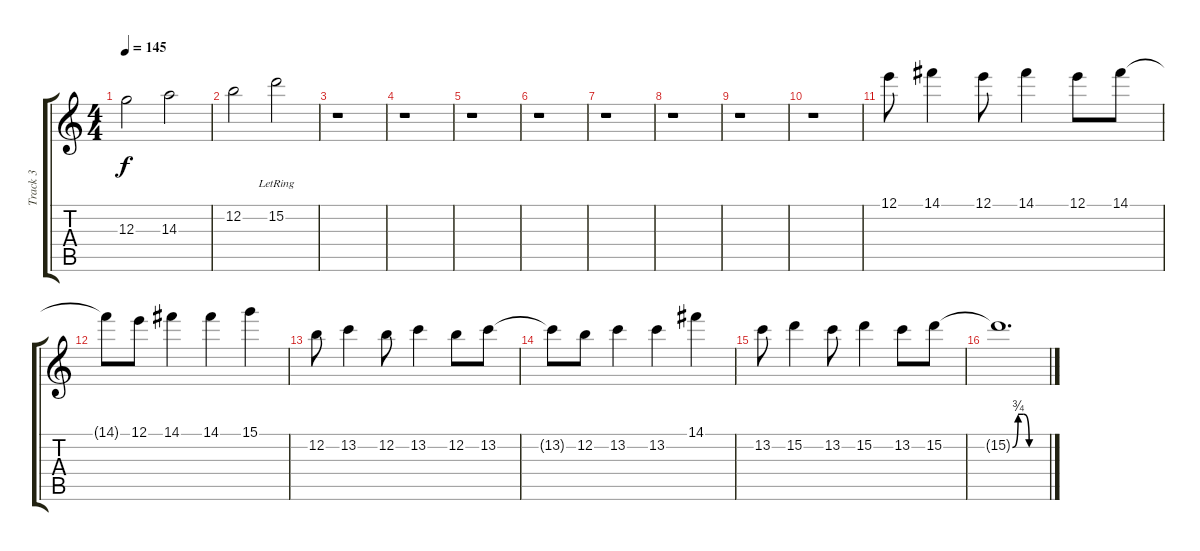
\track ("Track 3" "Track 3") {instrument distortionguitar}
\staff {score tabs}
\tuning (E4 B3 G3 D3 A2 E2) {hide}
\ts (4 4)
\tempo 145
\clef g2
\ks c
12.3.2{dy f} 14.3.2 |
12.2.2 15.2{lr}.2 |
r.1 |
r.1 |
r.1 |
r.1 |
r.1 |
r.1 |
r.1 |
r.1 |
12.1.8 14.1.4 12.1.8 14.1.4 12.1.8 14.1.8 |
14.1{t}.8 12.1.8 14.1.4 14.1.4 15.1.4 |
12.2.8 13.2.4 12.2.8 13.2.4 12.2.8 13.2.8 |
13.2{t}.8 12.2.8 13.2.4 13.2.4 14.1.4 |
13.2.8 15.2.4 13.2.8 15.2.4 13.2.8 15.2.8 |
15.2{be (custom 0 0 10 3 20 3 30 0 60 0) t}.1{d}
